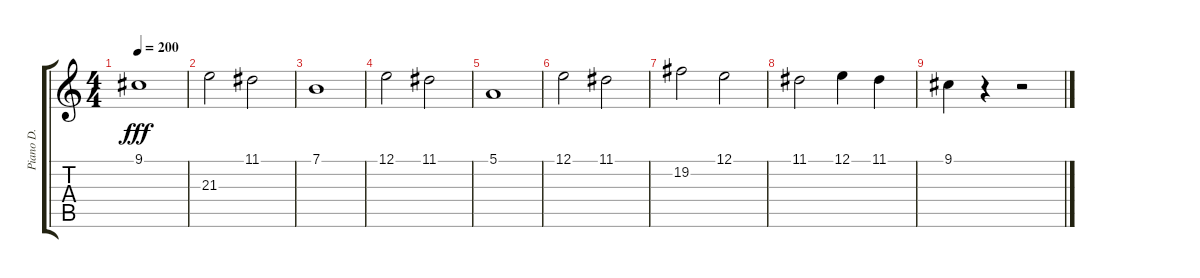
\track ("Piano D." "Piano D.") {instrument acousticgrandpiano}
\staff {score tabs}
\tuning (E4 B3 G3 D3 A2 E2) {hide}
\ts (4 4)
\tempo 200
\clef g2
\ks c
9.1.1{dy fff} |
21.3.2 11.1.2 |
7.1.1 |
12.1.2 11.1.2 |
5.1.1 |
12.1.2 11.1.2 |
19.2.2 12.1.2 |
11.1.2 12.1.4 11.1.4 |
9.1.4 r.4 r.2
